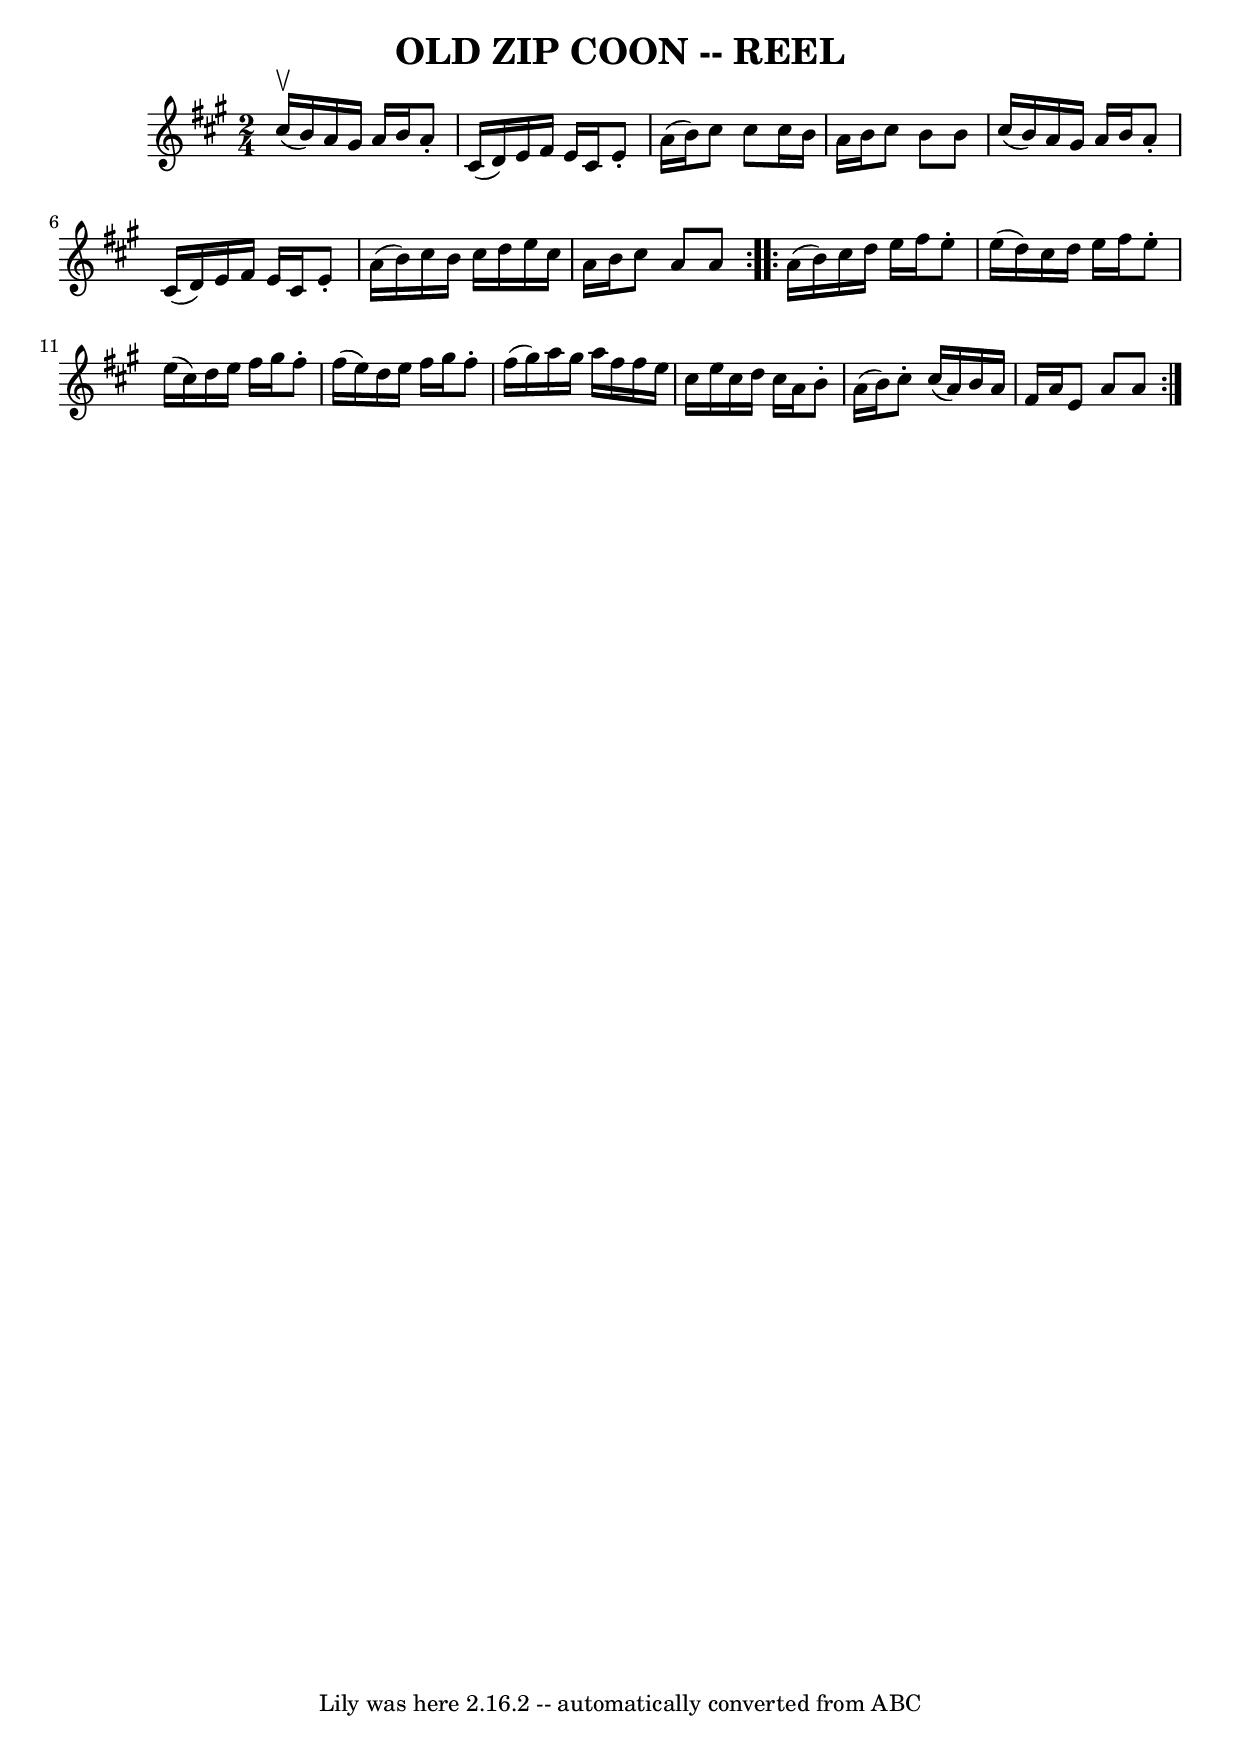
\version "2.16.2"
\include "Mammoth.ily"
\header {
  %% book = "Ryan's Mammoth Collection of Fiddle Tunes"
 crossRefNumber = "1"
 footnotes = "\\\\OLD ZIP COON. -- First couple down the outside and back  up  the centre,\\\\[second couple down  the centre and back up the outside at: same time.]\\\\First couple down the centre and back up the outside, [second couple down\\\\the outside and back up the centre at: same time.] First and second couples\\\\down the centre together, back.  -- First couple cast off, right and  left\\\\four."
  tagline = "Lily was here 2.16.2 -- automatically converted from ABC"
  title = "OLD ZIP COON -- REEL"

}
voicedefault =  {



  \repeat volta 2 {

    \time 2/4 
    \key a \major cis''16 (^\upbow b'16)    |
 a'16 gis'16 a'16 b'16 a'8-. cis'16 (d'16)    |
 e'16 fis'16 e'16 cis'16 e'8-. a'16 (b'16)    |
 cis''8 cis''8 cis''16 b'16 a'16 b'16     |
 cis''8 b'8 b'8 cis''16 (b'16)    |
 a'16 gis'16 a'16 b'16 a'8-. cis'16 (d'16)    |
 e'16 fis'16 e'16 cis'16 e'8-. a'16 (b'16)    |
 cis''16 b'16 cis''16 d''16 e''16 cis''16 a'16 b'16     |
 cis''8 a'8 a'8    
  }     

  \repeat volta 2 { a'16 (b'16)    |
 cis''16 d''16 e''16 fis''16 e''8-. e''16 (d''16)    |
 cis''16 d''16 e''16 fis''16 e''8-. e''16 (cis''16)    |
 d''16 e''16 fis''16 gis''16 fis''8-. fis''16 (e''16)    |
 d''16 e''16 fis''16 gis''16 fis''8-. fis''16 (gis''16)    |
 a''16 gis''16 a''16 fis''16 fis''16 e''16 cis''16 e''16   |
 cis''16 d''16 cis''16 a'16 b'8-. a'16 (b'16)  |
 cis''8-. cis''16 (a'16) b'16 a'16 fis'16 a'16   |
 e'8 a'8 a'8    
  }   

}

\score{
  <<

    \context Staff="default"
    {
      \voicedefault 
      
    }

  >>
  \layout {
    
  }
  \midi {
  }

}
